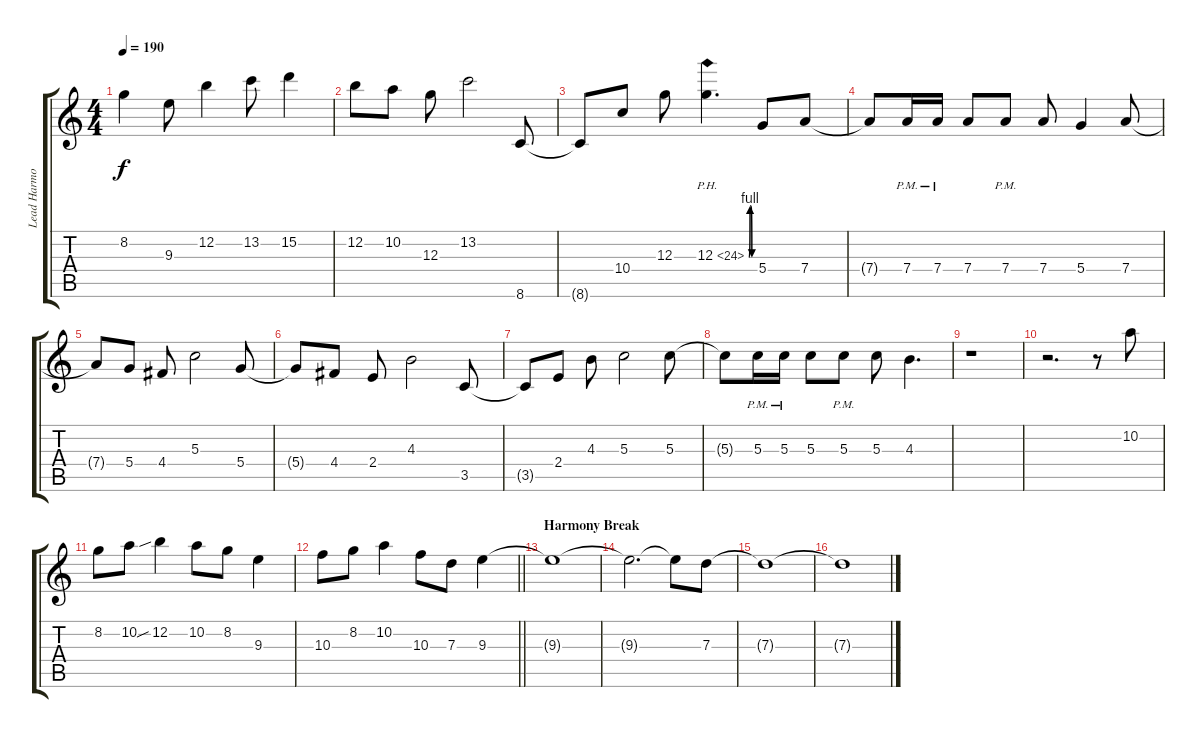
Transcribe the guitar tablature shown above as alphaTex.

\track ("Lead Harmony" "Lead Harmo") {instrument distortionguitar}
\staff {score tabs}
\tuning (E4 B3 G3 D3 A2 E2) {hide}
\ts (4 4)
\tempo 190
\clef g2
\ks c
8.2.4{dy f} 9.3.8 12.2.4 13.2.8 15.2.4 |
12.2.8 10.2.8 12.3.8 13.2.2 8.6.8 |
8.6{t}.8 10.4.8 12.3.8 12.3{be (custom 0 0 10 4 20 4 30 0 60 0) ph 12}.4{d} 5.4.8 7.4.8 |
7.4{t}.8 7.4{pm}.16 7.4{pm}.16 7.4.8 7.4{pm}.8 7.4.8 5.4.4 7.4.8 |
7.4{t}.8 5.4.8 4.4.8 5.3.2 5.4.8 |
5.4{t}.8 4.4.8 2.4.8 4.3.2 3.5.8 |
3.5{t}.8 2.4.8 4.3.8 5.3.2 5.3.8 |
5.3{t}.8 5.3{pm}.16 5.3{pm}.16 5.3.8 5.3{pm}.8 5.3.8 4.3.4{d} |
r.1 |
r.2{d} r.8 10.2.8 |
8.2.8 10.2.8 12.2{sib}.4 10.2.8 8.2.8 9.3.4 |
\barLineRight lightlight
10.3.8 8.2.8 10.2.4 10.3.8 7.3.8 9.3.4 |
\section ("" "Harmony Break")
9.3{t}.1 |
9.3{t}.2{d} 9.3{t}.8 7.3.8 |
7.3{t}.1 |
7.3{t}.1
